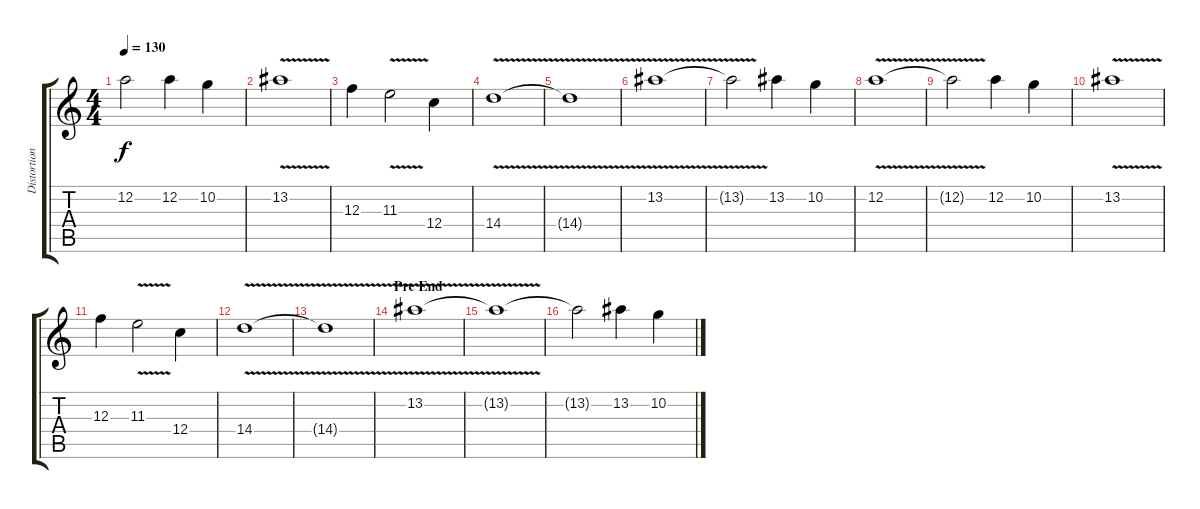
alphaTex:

\track ("Distortion Guitar" "Distortion") {instrument distortionguitar}
\staff {score tabs}
\tuning (D4 A3 F3 C3 G2 D2) {hide}
\ts (4 4)
\tempo 130
\clef g2
\ks c
12.2{t}.2{dy f} 12.2.4 10.2.4 |
13.2{v}.1 |
12.3.4 11.3{v}.2 12.4.4 |
14.4{v}.1 |
14.4{t}.1 |
13.2{v}.1 |
13.2{t}.2 13.2.4 10.2.4 |
12.2{v}.1 |
12.2{t}.2 12.2.4 10.2.4 |
13.2{v}.1 |
12.3.4 11.3{v}.2 12.4.4 |
14.4{v}.1 |
14.4{t}.1 |
\section ("" "Pre End")
13.2{v}.1 |
13.2{t}.1 |
13.2{t}.2 13.2.4 10.2.4
